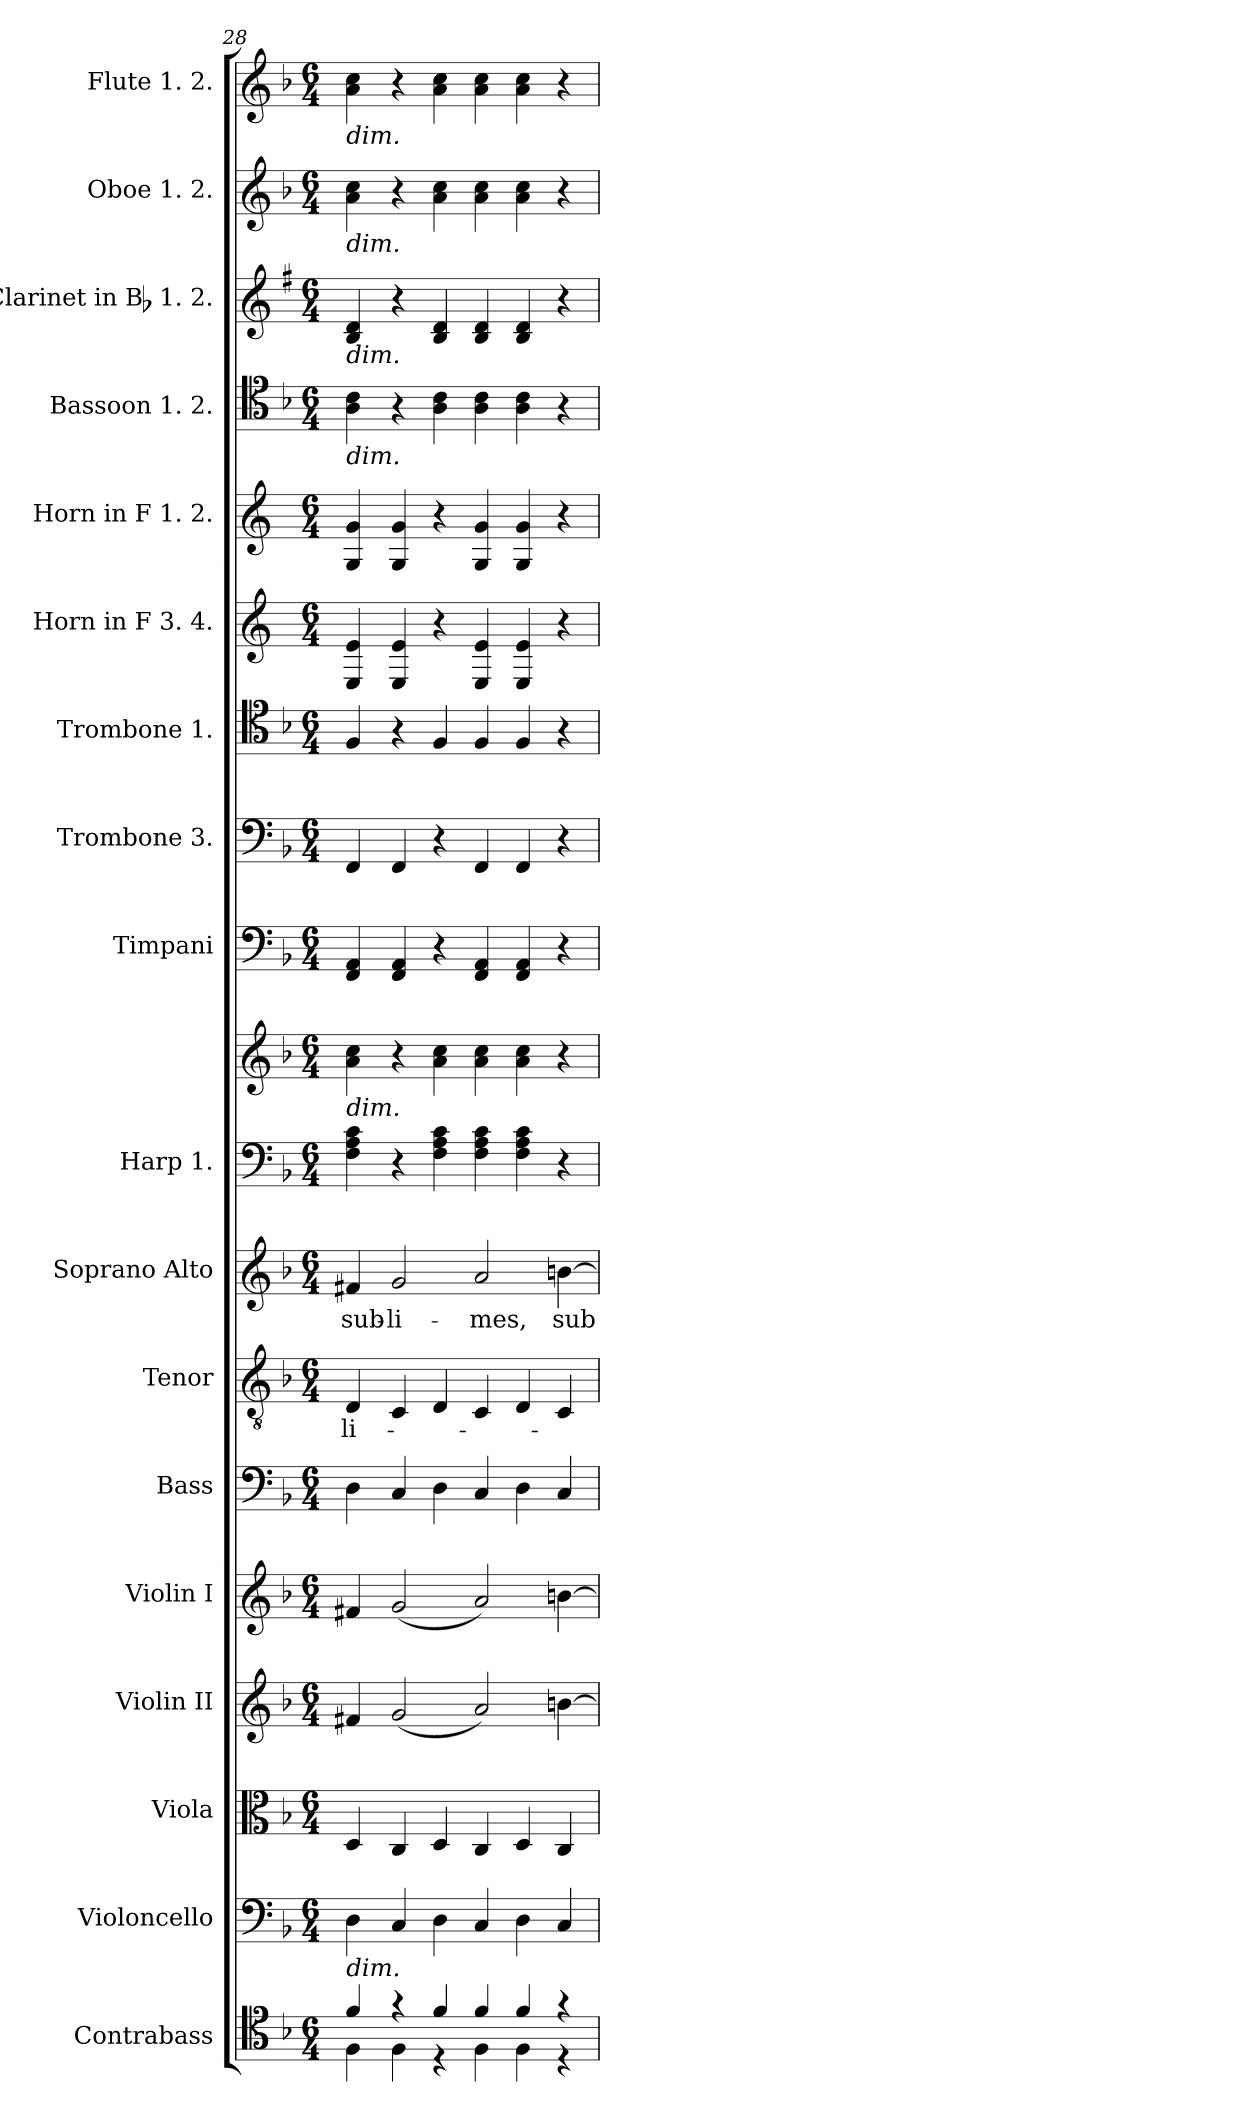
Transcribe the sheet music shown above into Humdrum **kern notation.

**kern	**kern	**kern	**kern	**kern	**kern	**kern	**text	**kern	**text	**kern	**kern	**kern	**kern	**kern	**kern	**kern	**kern	**kern	**kern	**kern
*part18	*part17	*part16	*part15	*part14	*part13	*part12	*part12	*part11	*part11	*part10	*part10	*part9	*part8	*part7	*part6	*part5	*part4	*part3	*part2	*part1
*staff19	*staff18	*staff17	*staff16	*staff15	*staff14	*staff13	*staff13	*staff12	*staff12	*staff11	*staff10	*staff9	*staff8	*staff7	*staff6	*staff5	*staff4	*staff3	*staff2	*staff1
*I"Contrabass	*I"Violoncello	*I"Viola	*I"Violin II	*I"Violin I	*I"Bass	*I"Tenor	*	*I"Soprano Alto	*	*I"Harp 1.	*	*I"Timpani	*I"Trombone 3.	*I"Trombone 1.	*I"Horn in F 3. 4.	*I"Horn in F 1. 2.	*I"Bassoon 1. 2.	*I"Clarinet in Bb 1. 2.	*I"Oboe 1. 2.	*I"Flute 1. 2.
*I'Cb.	*I'Vc.	*I'Vla.	*I'Vln. II	*I'Vln. I	*I'B.	*I'T.	*	*I'S.	*	*I'Hp.	*	*I'Timp.	*I'Tbn.	*I'Tbn.	*I'Hn.	*I'Hn.	*I'Bsn.	*I'Cl.	*I'Ob.	*I'Fl.
*clefC4	*clefF4	*clefC3	*clefG2	*clefG2	*clefF4	*clefGv2	*	*clefG2	*	*clefF4	*clefG2	*clefF4	*clefF4	*clefC4	*clefG2	*clefG2	*clefC4	*clefG2	*clefG2	*clefG2
*ITrd7c12	*	*	*	*	*	*ITrd7c12	*	*	*	*	*	*	*	*	*ITrd4c7	*ITrd4c7	*	*ITrd1c2	*	*
*k[b-]	*k[b-]	*k[b-]	*k[b-]	*k[b-]	*k[b-]	*k[b-]	*	*k[b-]	*	*k[b-]	*k[b-]	*k[b-]	*k[b-]	*k[b-]	*k[b-]	*k[b-]	*k[b-]	*k[b-]	*k[b-]	*k[b-]
*F:	*F:	*F:	*F:	*F:	*F:	*F:	*	*F:	*	*F:	*F:	*F:	*F:	*F:	*F:	*F:	*F:	*F:	*F:	*F:
*M6/4	*M6/4	*M6/4	*M6/4	*M6/4	*M6/4	*M6/4	*	*M6/4	*	*M6/4	*M6/4	*M6/4	*M6/4	*M6/4	*M6/4	*M6/4	*M6/4	*M6/4	*M6/4	*M6/4
=28	=28	=28	=28	=28	=28	=28	=28	=28	=28	=28	=28	=28	=28	=28	=28	=28	=28	=28	=28	=28
*^	*	*	*	*	*	*	*	*	*	*	*	*	*	*	*	*	*	*	*	*
!	!	!	!	!	!	!	!	!LO:LY:b:color=#000000	!	!	!	!	!	!	!	!	!	!	!	!	!
!	!	!	!	!	!	!	!	!	!	!	!	!	!	!	!	!	!	!	!	!	!LO:TX:b:i:t=dim.
!	!	!	!	!	!	!	!	!	!	!	!	!	!	!	!	!	!	!	!	!LO:TX:b:i:t=dim.	!
!	!	!	!	!	!	!	!	!	!	!	!	!	!	!	!	!	!	!	!LO:TX:b:i:t=dim.	!	!
!	!	!	!	!	!	!	!	!	!	!	!	!	!	!	!	!	!	!LO:TX:b:i:t=dim.	!	!	!
!	!	!	!	!	!	!	!	!	!	!	!	!LO:TX:b:i:t=dim.	!	!	!	!	!	!	!	!	!
!LO:TX:a:i:t=dim.	!	!	!	!	!	!	!	!	!	!	!	!	!	!	!	!	!	!	!	!	!
!	!	!	!	!	!	!	!	!	!	!LO:LY:b:color=#000000	!	!	!	!	!	!	!	!	!	!	!
4Fi/	4FFi\	4Di\	4Di/	4f#Xi/	4f#Xi/	4Di\	4DDi/	-li-	4f#Xi/	sub-	4Fi\ 4Ai 4ci	4ai\ 4cci	4FFi/ 4AAi	4FFi/	4Fi/	4AAi/ 4Ai	4Ci/ 4ci	4Ai\ 4ci	4Ai/ 4ci	4ai\ 4cci	4ai\ 4cci
!	!	!	!	!	!	!	!	!	!	!LO:LY:b:color=#000000	!	!	!	!	!	!	!	!	!	!	!
4r	4FFi\	4Ci/	4Ci/	(2gi/	(2gi/	4Ci/	4CCi/	.	2gi/	-li-	4r	4r	4FFi/ 4AAi	4FFi/	4r	4AAi/ 4Ai	4Ci/ 4ci	4r	4r	4r	4r
4Fi/	4r	4Di\	4Di/	.	.	4Di\	4DDi/	.	.	.	4Fi\ 4Ai 4ci	4ai\ 4cci	4r	4r	4Fi/	4r	4r	4Ai\ 4ci	4Ai/ 4ci	4ai\ 4cci	4ai\ 4cci
!	!	!	!	!	!	!	!	!	!	!LO:LY:b:color=#000000	!	!	!	!	!	!	!	!	!	!	!
4Fi/	4FFi\	4Ci/	4Ci/	2ai/)	2ai/)	4Ci/	4CCi/	.	2ai/	-mes,	4Fi\ 4Ai 4ci	4ai\ 4cci	4FFi/ 4AAi	4FFi/	4Fi/	4AAi/ 4Ai	4Ci/ 4ci	4Ai\ 4ci	4Ai/ 4ci	4ai\ 4cci	4ai\ 4cci
4Fi/	4FFi\	4Di\	4Di/	.	.	4Di\	4DDi/	.	.	.	4Fi\ 4Ai 4ci	4ai\ 4cci	4FFi/ 4AAi	4FFi/	4Fi/	4AAi/ 4Ai	4Ci/ 4ci	4Ai\ 4ci	4Ai/ 4ci	4ai\ 4cci	4ai\ 4cci
!	!	!	!	!	!	!	!	!	!	!LO:LY:b:color=#000000	!	!	!	!	!	!	!	!	!	!	!
4r	4r	4Ci/	4Ci/	[>4bni\	[>4bni\	4Ci/	4CCi/	.	[>4bni\	sub-	4r	4r	4r	4r	4r	4r	4r	4r	4r	4r	4r
*v	*v	*	*	*	*	*	*	*	*	*	*	*	*	*	*	*	*	*	*	*	*
=	=	=	=	=	=	=	=	=	=	=	=	=	=	=	=	=	=	=	=	=
*-	*-	*-	*-	*-	*-	*-	*-	*-	*-	*-	*-	*-	*-	*-	*-	*-	*-	*-	*-	*-
